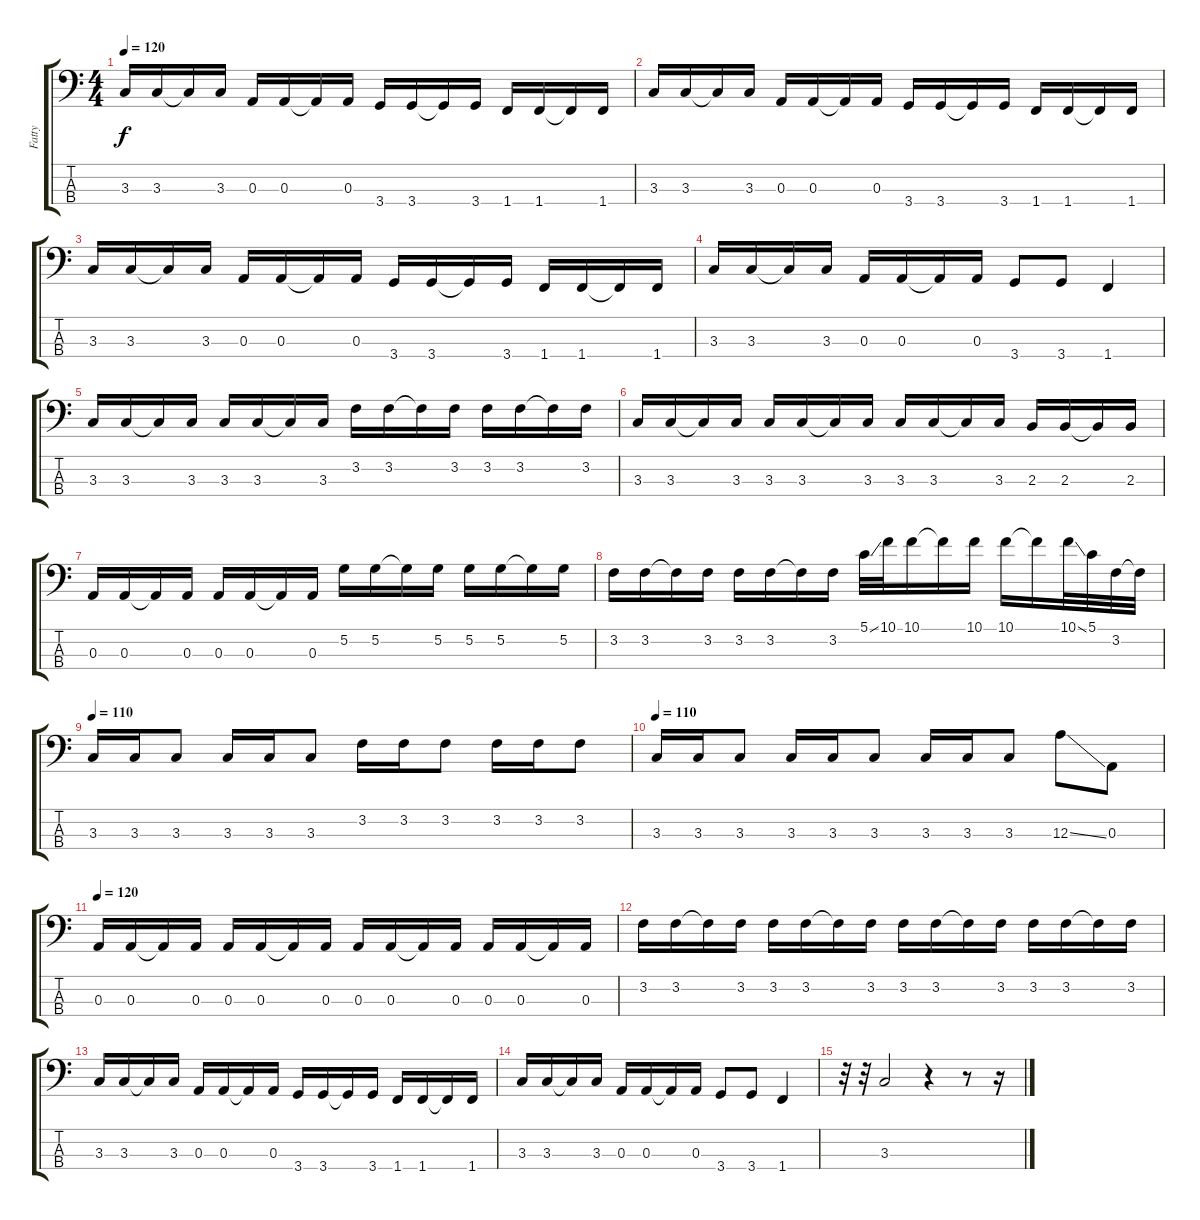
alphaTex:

\track ("Fatty" "Fatty") {instrument acousticguitarnylon}
\staff {score tabs}
\tuning (G2 D2 A1 E1) {hide}
\ts (4 4)
\tempo 120
\clef f4
\ks c
3.3.16{dy f} 3.3.16 3.3{t}.16 3.3.16 0.3.16 0.3.16 0.3{t}.16 0.3.16 3.4.16 3.4.16 3.4{t}.16 3.4.16 1.4.16 1.4.16 1.4{t}.16 1.4.16 |
3.3.16 3.3.16 3.3{t}.16 3.3.16 0.3.16 0.3.16 0.3{t}.16 0.3.16 3.4.16 3.4.16 3.4{t}.16 3.4.16 1.4.16 1.4.16 1.4{t}.16 1.4.16 |
3.3.16{instrument electricbasspick} 3.3.16 3.3{t}.16 3.3.16 0.3.16 0.3.16 0.3{t}.16 0.3.16 3.4.16 3.4.16 3.4{t}.16 3.4.16 1.4.16 1.4.16 1.4{t}.16 1.4.16 |
3.3.16 3.3.16 3.3{t}.16 3.3.16 0.3.16 0.3.16 0.3{t}.16 0.3.16 3.4.8 3.4.8 1.4.4 |
3.3.16 3.3.16 3.3{t}.16 3.3.16 3.3.16 3.3.16 3.3{t}.16 3.3.16 3.2.16 3.2.16 3.2{t}.16 3.2.16 3.2.16 3.2.16 3.2{t}.16 3.2.16 |
3.3.16 3.3.16 3.3{t}.16 3.3.16 3.3.16 3.3.16 3.3{t}.16 3.3.16 3.3.16 3.3.16 3.3{t}.16 3.3.16 2.3.16 2.3.16 2.3{t}.16 2.3.16 |
0.3.16 0.3.16 0.3{t}.16 0.3.16 0.3.16 0.3.16 0.3{t}.16 0.3.16 5.2.16 5.2.16 5.2{t}.16 5.2.16 5.2.16 5.2.16 5.2{t}.16 5.2.16 |
3.2.16 3.2.16 3.2{t}.16 3.2.16 3.2.16 3.2.16 3.2{t}.16 3.2.16 5.1{ss}.32 10.1.32 10.1.16 10.1{t}.16 10.1.16 10.1.16 10.1{t}.16 10.1{ss}.32 5.1.32 3.2.32 3.2{t}.32 |
\tempo 110
3.3.16{instrument electricbasspick} 3.3.16 3.3.8 3.3.16 3.3.16 3.3.8 3.2.16 3.2.16 3.2.8 3.2.16 3.2.16 3.2.8 |
\tempo 110
3.3.16 3.3.16 3.3.8 3.3.16 3.3.16 3.3.8 3.3.16 3.3.16 3.3.8 12.3{ss}.8 0.3.8 |
\tempo 120
0.3.16 0.3.16 0.3{t}.16 0.3.16 0.3.16 0.3.16 0.3{t}.16 0.3.16 0.3.16 0.3.16 0.3{t}.16 0.3.16 0.3.16 0.3.16 0.3{t}.16 0.3.16 |
3.2.16 3.2.16 3.2{t}.16 3.2.16 3.2.16 3.2.16 3.2{t}.16 3.2.16 3.2.16 3.2.16 3.2{t}.16 3.2.16 3.2.16 3.2.16 3.2{t}.16 3.2.16 |
3.3.16 3.3.16 3.3{t}.16 3.3.16 0.3.16 0.3.16 0.3{t}.16 0.3.16 3.4.16 3.4.16 3.4{t}.16 3.4.16 1.4.16 1.4.16 1.4{t}.16 1.4.16 |
3.3.16 3.3.16 3.3{t}.16 3.3.16 0.3.16 0.3.16 0.3{t}.16 0.3.16 3.4.8 3.4.8 1.4.4 |
r.32 r.32 3.3.2 r.4 r.8 r.16
